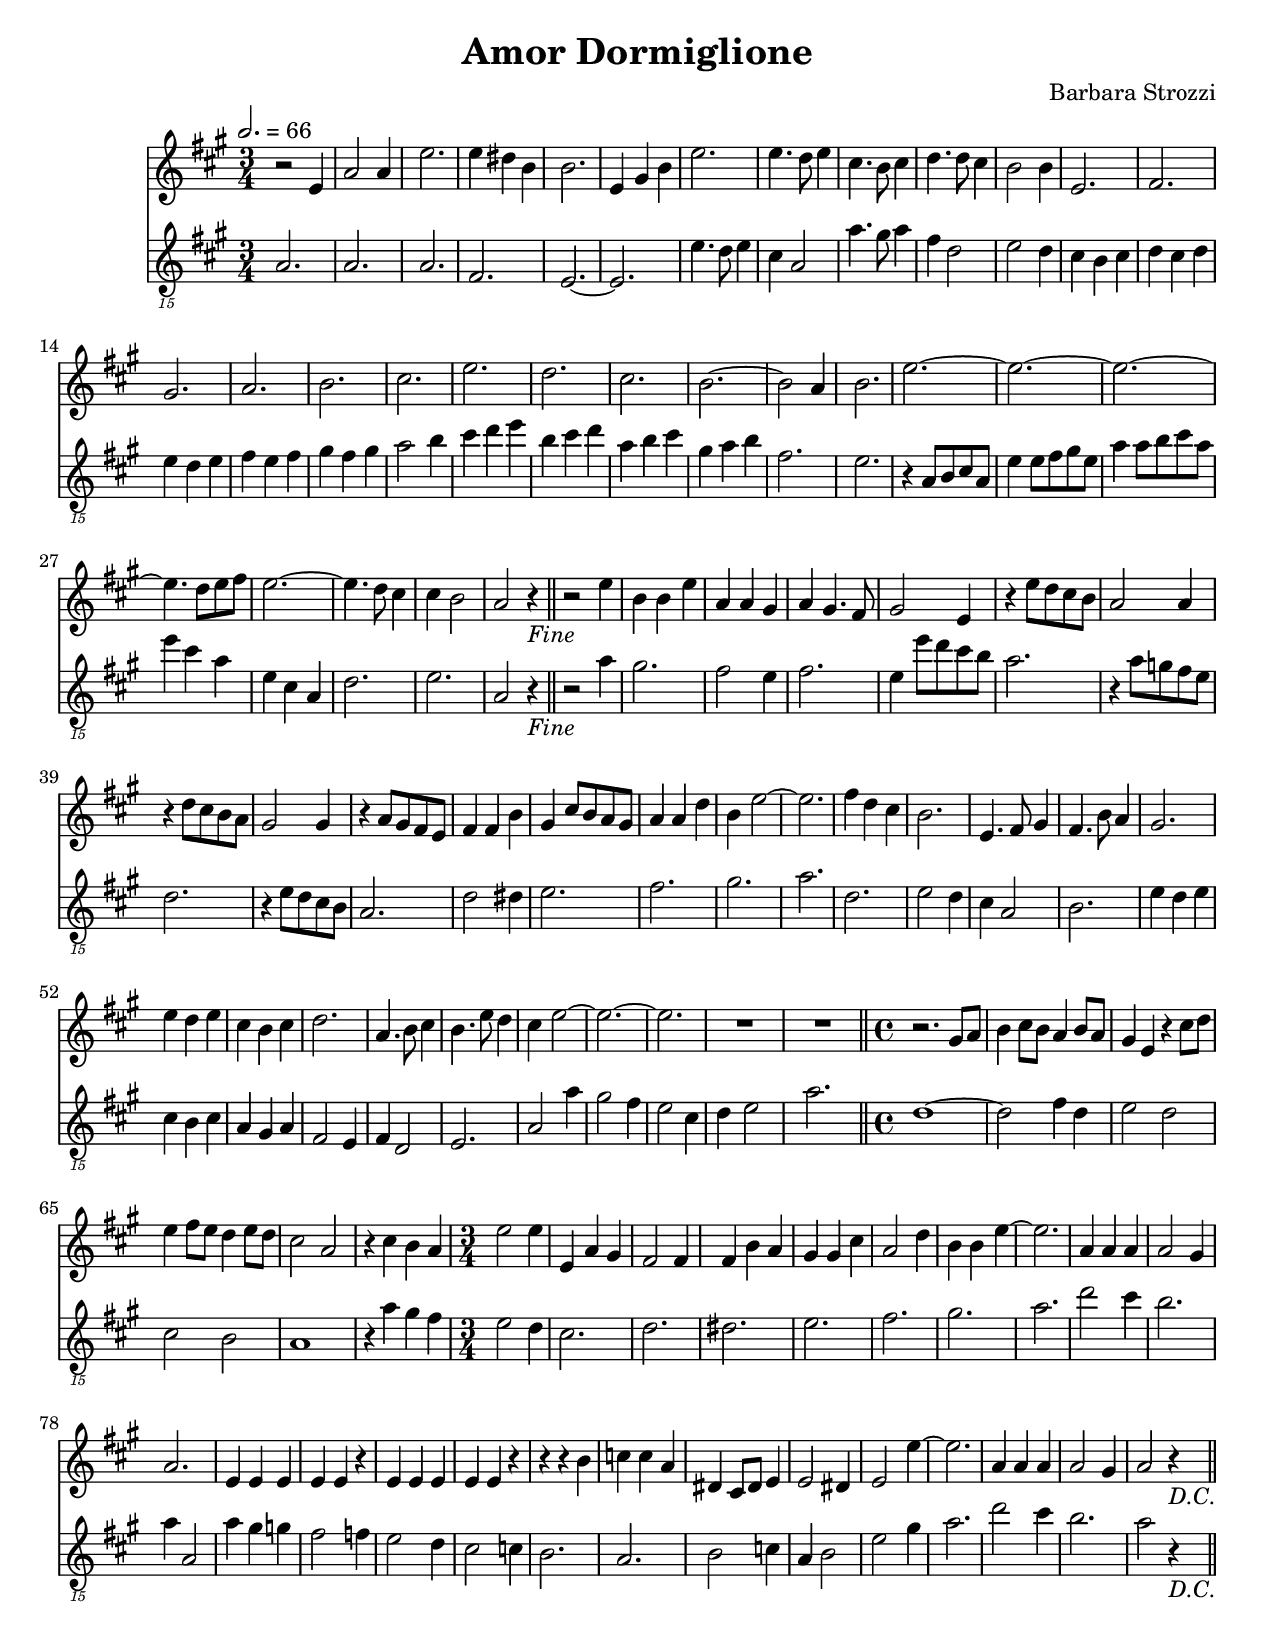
\version "2.18.2"
\language "english"

reol = { \once \override Score.RehearsalMark.break-visibility = #end-of-line-visible
         \once \override Score.RehearsalMark.self-alignment-X = #RIGHT }

DaCapo = \markup { \italic "D.C." }
Fine = \markup { \italic "Fine" }


\header {
  title = \markup \center-column { "Amor Dormiglione" }
  composer = \markup { "Barbara Strozzi" }
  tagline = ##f
}

\paper {
  #(set-paper-size "letter")
  % annotate-spacing = ##t
  % bottom-margin = 1.0
  % top-margin = 1.0
  % right-margin = 5.0
  % left-margin = 5.0

  % page-count = 6
  % system-count = 23
  % ragged-bottom = ##t
  % ragged-right = ##t
  auto-first-page-number = ##t
  % two-sided = ##t
  page-breaking = #ly:minimal-breaking
  % page-breaking = #ly:page-turn-breaking
}


MelodyPart = \relative e' {
  \key a \major \time 3/4 | % 1
  \tempo 2.=66
  r2 e4 | % 2
  a2 a4 | % 3
  e'2. | % 4
  e4 ds4 b4 | % 5
  b2. | % 6
  e,4 gs4 b4 | % 7
  e2. | % 8
  e4. d8 e4 | % 9
  cs4. b8 cs4 | \barNumberCheck #10
  d4. d8 cs4 | % 11
  b2 b4 | % 12
  e,2. | % 13
  fs2. | % 14
  gs2. | % 15
  a2. | % 16
  b2. | % 17
  cs2. | % 18
  e2. | % 19
  d2. | \barNumberCheck #20
  cs2. | % 21
  b2. ~ | % 22
  b2 a4 | % 23
  b2. | % 24
  e2. ~ | % 25
  e2. ~ | % 26
  e2. ~ | % 27
  e4. d8 e8 fs8 | % 28
  e2. ~ | % 29
  e4. d8 cs4 | \barNumberCheck #30
  cs4 b2 | % 31
  a2 r4-\Fine \bar "||"
  r2 e'4 | b b e |
  a, a gs |
  a gs4. fs8 |
  gs2 e4 |
  r4 e'8 d cs b |
  a2 a4 |
  r4 d8 cs b a |
  gs2 gs4 |
  r4 a8 gs fs e |
  fs4 fs b |
  gs cs8 b a gs |
  a4 a d |
  b4 e2~ |
  e2. |
  fs4 d cs |
  b2. |
  e,4. fs8 gs4 |
  fs4. b8 a4 |
  gs2. | e'4 d e | cs b cs | d2. |
  a4. b8 cs4 | b4. e8 d4 |
  cs4 e2~ | e2.~ | e2. | R2.*2
  \bar "||" \time 4/4
  r2. gs,8 a b4 cs8 b a4 b8 a |
  gs4 e r4 cs'8 d e4 fs8 e d4 e8 d |
  cs2 a r4 cs4 b a |
  \time 3/4
  e'2 e4 | e,4 a gs | fs2 fs4 | fs b a | gs gs cs | a2 d4 |
  b4 b e~ | e2. | a,4 a a | a2 gs4 | a2. | e4 e e |
  e e r | e e e | e e r | r r b' | c c a | ds, cs8 ds e4 | e2 ds4 |
  e2 e'4~ | e2. | a,4 a a | a2 gs4 | a2 r4-\DaCapo \bar "||"
}

%% Half-sketched middle part.
HarmonyMiddlePart =  \relative e {
  \key a \major \time 3/4
  r2 e4 | % 2
  cs2 e4 | % 3
  a2 cs4 | % 4
  b2. | % 5
  e2. | % 6
  gs4 e4 e4 | % 7
  b2. | % 8
  a4. e8 a4 | % 9
  cs4 a2 | \barNumberCheck #10
  fs'4. d8 fs4 | % 11
  b,2. | % 12
  e,4 b'4 e,4 | % 13
  fs4 a4 cs4 | % 14
  gs4 d'4 gs,4 | % 15
  a4 cs4 fs4 | % 16
  b,4 fs'4 b,4 | % 17
  cs4 e4 gs4 | % 18
  e4 b4 e4 | % 19
  d4 gs,4 d'4 | \barNumberCheck #20
  cs4 e,4 cs'4 | % 21
  b2. ~ | % 22
  b2 cs4 | % 23
  e2. | % 24
}

BassPart = \relative a, {
  \key a \major \time 3/4 
  a2. | % 2
  a2. | % 3
  a2. | % 4
  fs2. | % 5
  e2. ~ | % 6
  e2. | % 7
  e'4. d8 e4 | % 8
  cs4 a2 | % 9
  a'4. gs8 a4 | \barNumberCheck #10
  fs4 d2 | % 11
  e2 d4 | % 12
  cs4 b4 cs4 | % 13
  d4 cs4 d4 | % 14
  e4 d4 e4 | % 15
  fs4 e4 fs4 | % 16
  gs4 fs4 gs4 | % 17
  a2 b4 | % 18
  cs4 d4 e4 | % 19
  b4 cs4 d4 | \barNumberCheck #20
  a4 b4 cs4 | % 21
  gs4 a4 b4 | % 22
  fs2. | % 23
  e2. | % 24
  r4 a,8 b8 cs8 a8 | % 25
  e'4 e8 fs8 gs8 e8 | % 26
  a4 a8 b8 cs8 a8 | % 27
  e'4 cs4 a4 | % 28
  e4 cs4 a4 | % 29
  d2. | \barNumberCheck #30
  e2. | % 31
  a,2 r4-\Fine \bar "||"
  r2 a'4 | gs2. | fs2 e4 | fs2. | e4 e'8 d cs b | a2. | r4 a8 g fs e |
  d2. | r4 e8 d cs b | a2. | d2 ds4 | e2. | fs2. |
  gs2. | a2. | d,2. | e2 d4 | cs4 a2 | b2. |
  e4 d e | cs b cs | a gs a | fs2 e4 | fs d2 | e2. |
  a2 a'4 | gs2 fs4 | e2 cs4 | d4 e2 | a2. \bar "||"
  \time 4/4
  d,1~ | d2 fs4 d | e2 d cs b | a1 r4 a' gs fs |
  \time 3/4
  e2 d4 | cs2. | d2. | ds2. | e | fs |
  gs | a | d2 cs4 | b2. | a4 a,2 | a'4 gs g |
  fs2 f4 | e2 d4 | cs2 c4 | b2. | a | b2 c4 | a4 b2 |
  e2 gs4 | a2. | d2 cs4 | b2. | a2 r4-\DaCapo \bar "||"
}


\paper {
  page-count = #1
  system-count = #7
}

\score {
  <<
    { \new Voice \MelodyPart }
    % \HarmonyMiddlePart
    { \new Voice { \clef "treble_15" \BassPart } }
  >>
  \layout {
     \context {
      \Score
      \override SpacingSpanner.base-shortest-duration = #(ly:make-moment 1/1)
    }
  }
}

